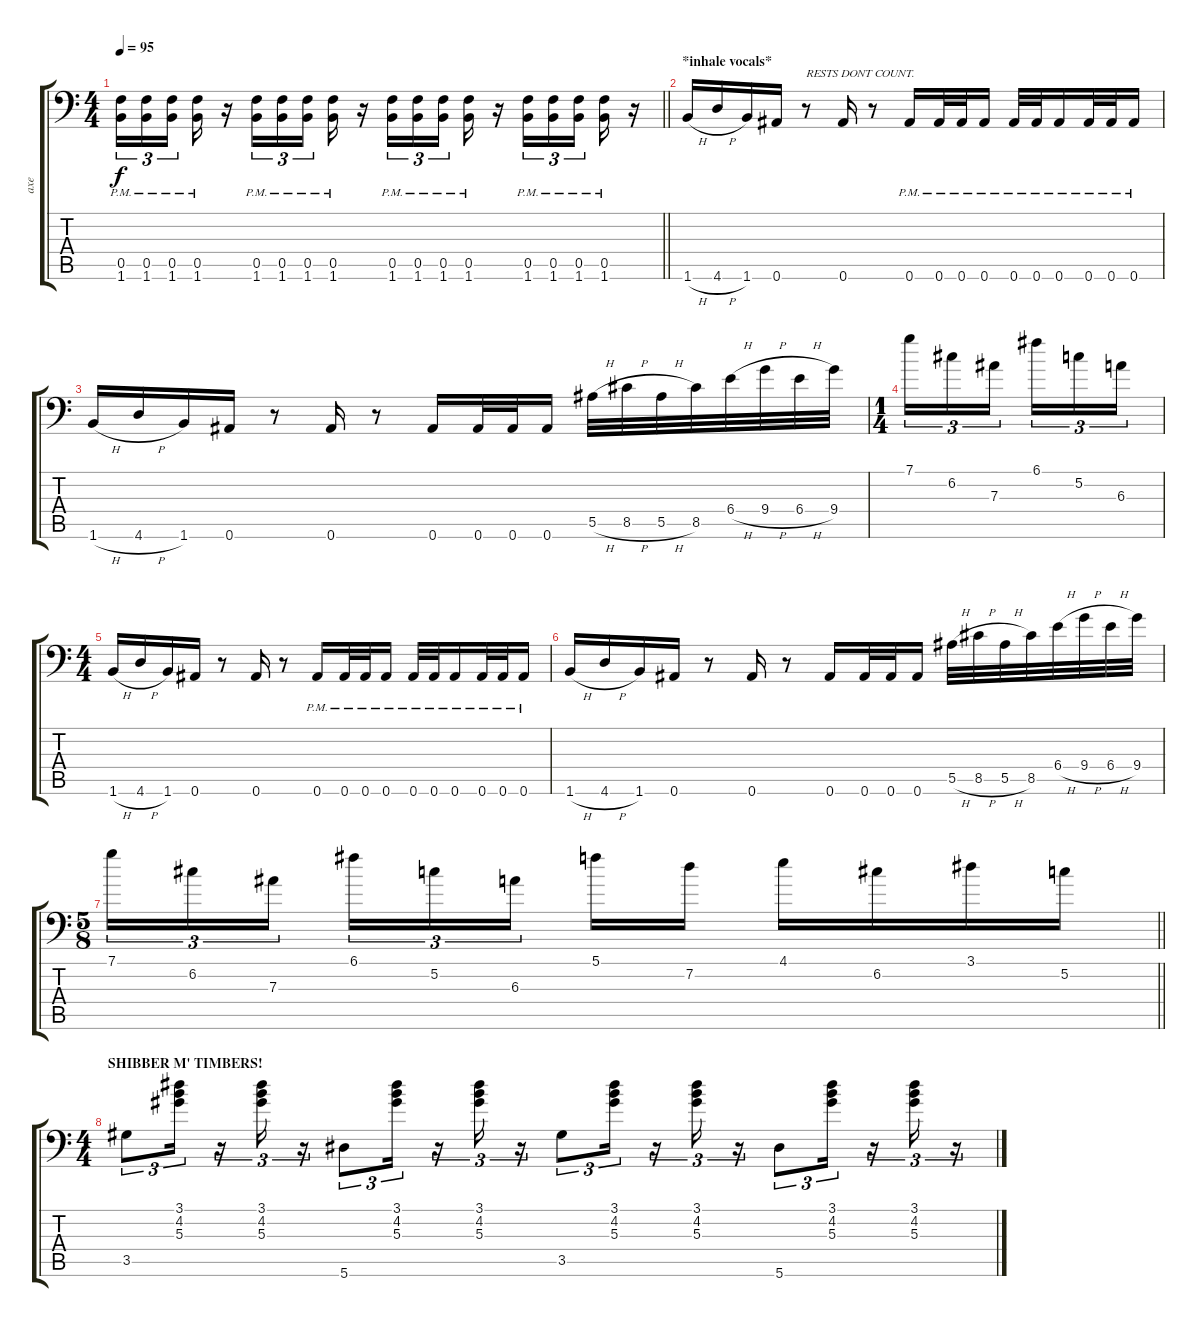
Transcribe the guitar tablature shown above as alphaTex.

\track ("axe" "axe") {instrument distortionguitar}
\staff {score tabs}
\tuning (C4 G3 Eb3 Bb2 F2 Bb1) {hide}
\ts (4 4)
\tempo 95
\clef f4
\barLineRight lightlight
\ks c
(0.5{pm} 1.6{pm}).16{tu (3 2) dy f instrument distortionguitar} (0.5{pm} 1.6{pm}).16{tu (3 2)} (0.5{pm} 1.6{pm}).16{tu (3 2) beam splitsecondary} (0.5{pm} 1.6{pm}).16 r.16 (0.5{pm} 1.6{pm}).16{tu (3 2)} (0.5{pm} 1.6{pm}).16{tu (3 2)} (0.5{pm} 1.6{pm}).16{tu (3 2) beam splitsecondary} (0.5{pm} 1.6{pm}).16 r.16 (0.5{pm} 1.6{pm}).16{tu (3 2)} (0.5{pm} 1.6{pm}).16{tu (3 2)} (0.5{pm} 1.6{pm}).16{tu (3 2) beam splitsecondary} (0.5{pm} 1.6{pm}).16 r.16 (0.5{pm} 1.6{pm}).16{tu (3 2)} (0.5{pm} 1.6{pm}).16{tu (3 2)} (0.5{pm} 1.6{pm}).16{tu (3 2) beam splitsecondary} (0.5{pm} 1.6{pm}).16 r.16 |
\section ("" "*inhale vocals*")
1.6{h}.16 4.6{h}.16 1.6.16 0.6.16 r.8{txt "RESTS DONT COUNT."} 0.6.16 r.8 0.6{pm}.16 0.6{pm}.32 0.6{pm}.32 0.6{pm}.16 0.6{pm}.32 0.6{pm}.32 0.6{pm}.16 0.6{pm}.32 0.6{pm}.32 0.6{pm}.16 |
1.6{h}.16 4.6{h}.16 1.6.16 0.6.16 r.8 0.6.16 r.8 0.6.16 0.6.32 0.6.32 0.6.16 5.5{h}.32 8.5{h}.32 5.5{h}.32 8.5.32 6.4{h}.32 9.4{h}.32 6.4{h}.32 9.4.32 |
\ts (1 4)
7.1.16{tu (3 2)} 6.2.16{tu (3 2)} 7.3.16{tu (3 2) beam splitsecondary} 6.1.16{tu (3 2)} 5.2.16{tu (3 2)} 6.3.16{tu (3 2)} |
\ts (4 4)
1.6{h}.16 4.6{h}.16 1.6.16 0.6.16 r.8 0.6.16 r.8 0.6{pm}.16 0.6{pm}.32 0.6{pm}.32 0.6{pm}.16 0.6{pm}.32 0.6{pm}.32 0.6{pm}.16 0.6{pm}.32 0.6{pm}.32 0.6{pm}.16 |
1.6{h}.16 4.6{h}.16 1.6.16 0.6.16 r.8 0.6.16 r.8 0.6.16 0.6.32 0.6.32 0.6.16 5.5{h}.32 8.5{h}.32 5.5{h}.32 8.5.32 6.4{h}.32 9.4{h}.32 6.4{h}.32 9.4.32 |
\ts (5 8)
\barLineRight lightlight
7.1.16{tu (3 2)} 6.2.16{tu (3 2)} 7.3.16{tu (3 2)} 6.1.16{tu (3 2)} 5.2.16{tu (3 2)} 6.3.16{tu (3 2)} 5.1.16 7.2.16 4.1.16 6.2.16 3.1.16 5.2.16 |
\ts (4 4)
\section ("" "SHIBBER M' TIMBERS!")
3.5.8{tu (3 2) volume 11 instrument accordion} (3.1 4.2 5.3).16{tu (3 2)} r.16{tu (3 2)} (3.1 4.2 5.3).16{tu (3 2)} r.16{tu (3 2)} 5.6.8{tu (3 2)} (3.1 4.2 5.3).16{tu (3 2)} r.16{tu (3 2)} (3.1 4.2 5.3).16{tu (3 2)} r.16{tu (3 2)} 3.5.8{tu (3 2)} (3.1 4.2 5.3).16{tu (3 2)} r.16{tu (3 2)} (3.1 4.2 5.3).16{tu (3 2)} r.16{tu (3 2)} 5.6.8{tu (3 2)} (3.1 4.2 5.3).16{tu (3 2)} r.16{tu (3 2)} (3.1 4.2 5.3).16{tu (3 2)} r.16{tu (3 2)}
